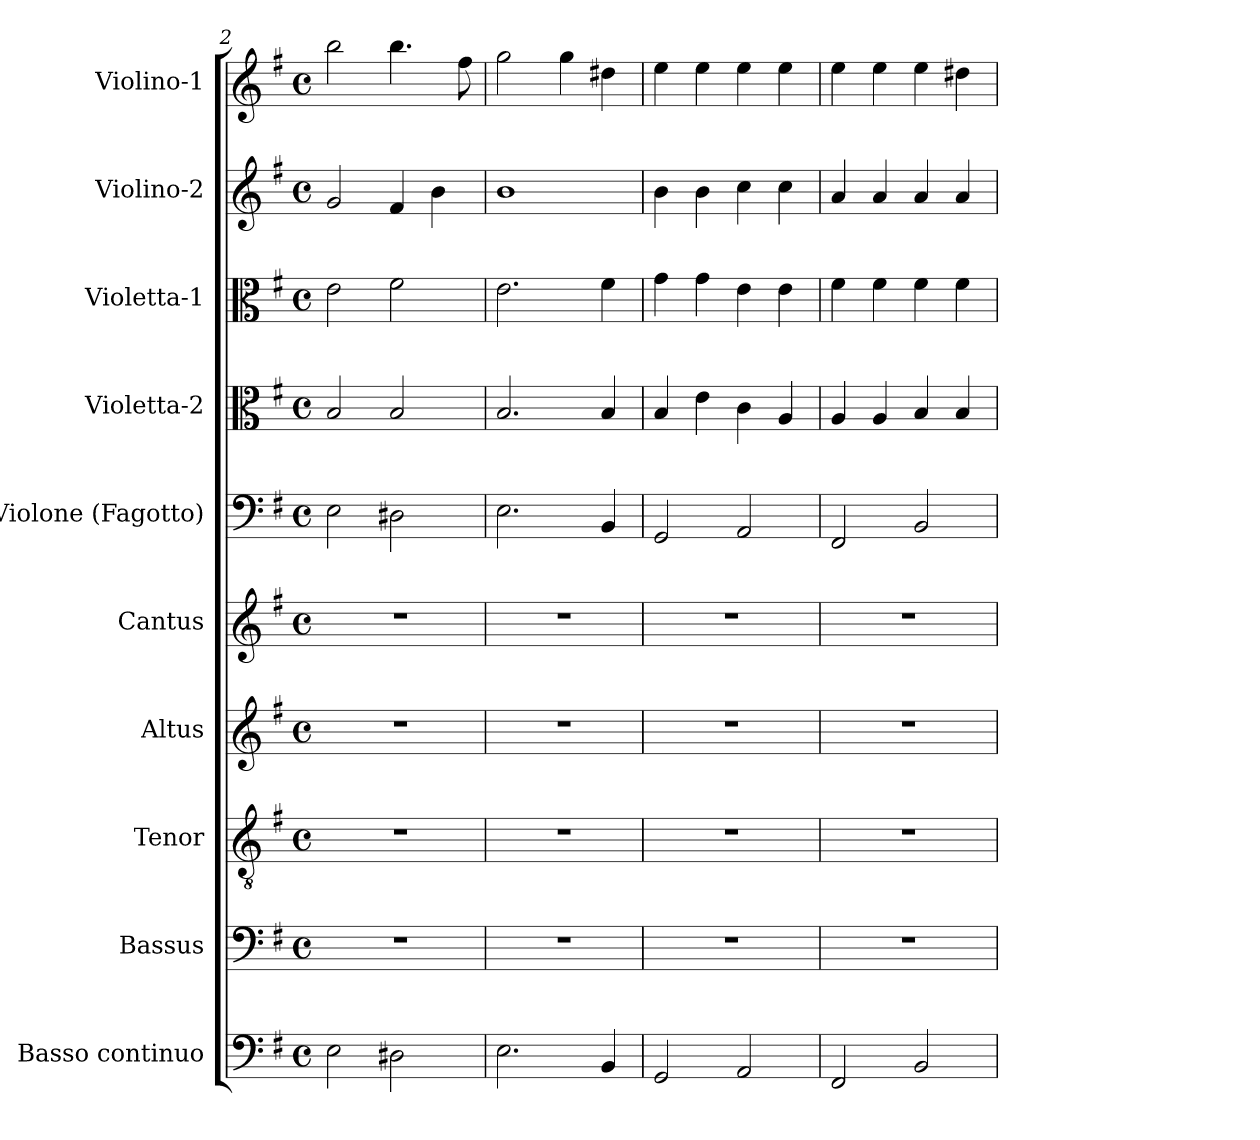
**kern	**kern	**kern	**kern	**kern	**kern	**kern	**kern	**kern	**kern
*part10	*part9	*part8	*part7	*part6	*part5	*part4	*part3	*part2	*part1
*staff10	*staff9	*staff8	*staff7	*staff6	*staff5	*staff4	*staff3	*staff2	*staff1
*I"Basso continuo	*I"Bassus	*I"Tenor	*I"Altus	*I"Cantus	*I"Violone (Fagotto)	*I"Violetta-2	*I"Violetta-1	*I"Violino-2	*I"Violino-1
*I'BC2	*I'B	*I'T	*I'A	*I'C	*I'Vn	*I'Va2	*I'Va1	*I'Vi2	*I'Vi1
*clefF4	*clefF4	*clefGv2	*clefG2	*clefG2	*clefF4	*clefC3	*clefC3	*clefG2	*clefG2
*k[f#]	*k[f#]	*k[f#]	*k[f#]	*k[f#]	*k[f#]	*k[f#]	*k[f#]	*k[f#]	*k[f#]
*G:	*G:	*G:	*G:	*G:	*G:	*G:	*G:	*G:	*G:
*M4/4	*M4/4	*M4/4	*M4/4	*M4/4	*M4/4	*M4/4	*M4/4	*M4/4	*M4/4
*met(c)	*met(c)	*met(c)	*met(c)	*met(c)	*met(c)	*met(c)	*met(c)	*met(c)	*met(c)
=2	=2	=2	=2	=2	=2	=2	=2	=2	=2
2E\	1r	1r	1r	1r	2E\	2B/	2e\	2g/	2bb\
2D#X\	.	.	.	.	2D#X\	2B/	2f#\	4f#/	4.bb\
.	.	.	.	.	.	.	.	4b\	.
.	.	.	.	.	.	.	.	.	8ff#\
=3	=3	=3	=3	=3	=3	=3	=3	=3	=3
2.E\	1r	1r	1r	1r	2.E\	2.B/	2.e\	1b	2gg\
.	.	.	.	.	.	.	.	.	4gg\
4BB/	.	.	.	.	4BB/	4B/	4f#\	.	4dd#X\
=4	=4	=4	=4	=4	=4	=4	=4	=4	=4
2GG/	1r	1r	1r	1r	2GG/	4B/	4g\	4b\	4ee\
.	.	.	.	.	.	4e\	4g\	4b\	4ee\
2AA/	.	.	.	.	2AA/	4c\	4e\	4cc\	4ee\
.	.	.	.	.	.	4A/	4e\	4cc\	4ee\
=5	=5	=5	=5	=5	=5	=5	=5	=5	=5
2FF#/	1r	1r	1r	1r	2FF#/	4A/	4f#\	4a/	4ee\
.	.	.	.	.	.	4A/	4f#\	4a/	4ee\
2BB/	.	.	.	.	2BB/	4B/	4f#\	4a/	4ee\
.	.	.	.	.	.	4B/	4f#\	4a/	4dd#X\
=	=	=	=	=	=	=	=	=	=
*-	*-	*-	*-	*-	*-	*-	*-	*-	*-
